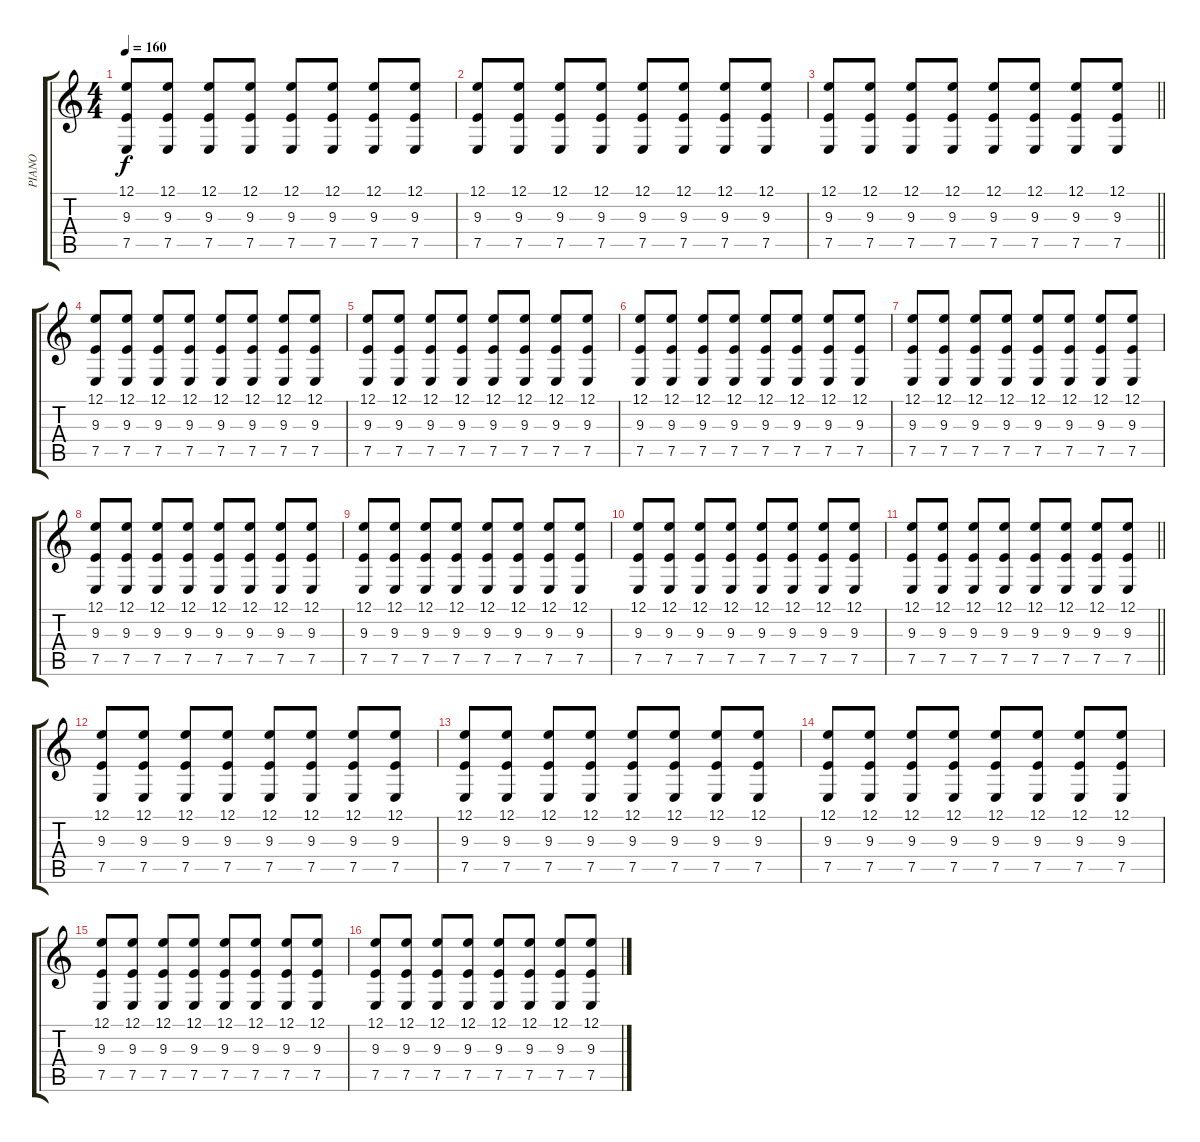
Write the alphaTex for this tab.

\track ("PIANO" "PIANO") {instrument honkytonkpiano}
\staff {score tabs}
\tuning (E4 B3 G3 D3 A2 E2) {hide}
\ts (4 4)
\tempo 160
\clef g2
\ks c
(12.1 9.3 7.5).8{dy f} (12.1 9.3 7.5).8 (12.1 9.3 7.5).8 (12.1 9.3 7.5).8 (12.1 9.3 7.5).8 (12.1 9.3 7.5).8 (12.1 9.3 7.5).8 (12.1 9.3 7.5).8 |
(12.1 9.3 7.5).8 (12.1 9.3 7.5).8 (12.1 9.3 7.5).8 (12.1 9.3 7.5).8 (12.1 9.3 7.5).8 (12.1 9.3 7.5).8 (12.1 9.3 7.5).8 (12.1 9.3 7.5).8 |
\barLineRight lightlight
(12.1 9.3 7.5).8 (12.1 9.3 7.5).8 (12.1 9.3 7.5).8 (12.1 9.3 7.5).8 (12.1 9.3 7.5).8 (12.1 9.3 7.5).8 (12.1 9.3 7.5).8 (12.1 9.3 7.5).8 |
(12.1 9.3 7.5).8 (12.1 9.3 7.5).8 (12.1 9.3 7.5).8 (12.1 9.3 7.5).8 (12.1 9.3 7.5).8 (12.1 9.3 7.5).8 (12.1 9.3 7.5).8 (12.1 9.3 7.5).8 |
(12.1 9.3 7.5).8 (12.1 9.3 7.5).8 (12.1 9.3 7.5).8 (12.1 9.3 7.5).8 (12.1 9.3 7.5).8 (12.1 9.3 7.5).8 (12.1 9.3 7.5).8 (12.1 9.3 7.5).8 |
(12.1 9.3 7.5).8 (12.1 9.3 7.5).8 (12.1 9.3 7.5).8 (12.1 9.3 7.5).8 (12.1 9.3 7.5).8 (12.1 9.3 7.5).8 (12.1 9.3 7.5).8 (12.1 9.3 7.5).8 |
(12.1 9.3 7.5).8 (12.1 9.3 7.5).8 (12.1 9.3 7.5).8 (12.1 9.3 7.5).8 (12.1 9.3 7.5).8 (12.1 9.3 7.5).8 (12.1 9.3 7.5).8 (12.1 9.3 7.5).8 |
(12.1 9.3 7.5).8 (12.1 9.3 7.5).8 (12.1 9.3 7.5).8 (12.1 9.3 7.5).8 (12.1 9.3 7.5).8 (12.1 9.3 7.5).8 (12.1 9.3 7.5).8 (12.1 9.3 7.5).8 |
(12.1 9.3 7.5).8 (12.1 9.3 7.5).8 (12.1 9.3 7.5).8 (12.1 9.3 7.5).8 (12.1 9.3 7.5).8 (12.1 9.3 7.5).8 (12.1 9.3 7.5).8 (12.1 9.3 7.5).8 |
(12.1 9.3 7.5).8 (12.1 9.3 7.5).8 (12.1 9.3 7.5).8 (12.1 9.3 7.5).8 (12.1 9.3 7.5).8 (12.1 9.3 7.5).8 (12.1 9.3 7.5).8 (12.1 9.3 7.5).8 |
\barLineRight lightlight
(12.1 9.3 7.5).8 (12.1 9.3 7.5).8 (12.1 9.3 7.5).8 (12.1 9.3 7.5).8 (12.1 9.3 7.5).8 (12.1 9.3 7.5).8 (12.1 9.3 7.5).8 (12.1 9.3 7.5).8 |
(12.1 9.3 7.5).8 (12.1 9.3 7.5).8 (12.1 9.3 7.5).8 (12.1 9.3 7.5).8 (12.1 9.3 7.5).8 (12.1 9.3 7.5).8 (12.1 9.3 7.5).8 (12.1 9.3 7.5).8 |
(12.1 9.3 7.5).8 (12.1 9.3 7.5).8 (12.1 9.3 7.5).8 (12.1 9.3 7.5).8 (12.1 9.3 7.5).8 (12.1 9.3 7.5).8 (12.1 9.3 7.5).8 (12.1 9.3 7.5).8 |
(12.1 9.3 7.5).8 (12.1 9.3 7.5).8 (12.1 9.3 7.5).8 (12.1 9.3 7.5).8 (12.1 9.3 7.5).8 (12.1 9.3 7.5).8 (12.1 9.3 7.5).8 (12.1 9.3 7.5).8 |
(12.1 9.3 7.5).8 (12.1 9.3 7.5).8 (12.1 9.3 7.5).8 (12.1 9.3 7.5).8 (12.1 9.3 7.5).8 (12.1 9.3 7.5).8 (12.1 9.3 7.5).8 (12.1 9.3 7.5).8 |
(12.1 9.3 7.5).8 (12.1 9.3 7.5).8 (12.1 9.3 7.5).8 (12.1 9.3 7.5).8 (12.1 9.3 7.5).8 (12.1 9.3 7.5).8 (12.1 9.3 7.5).8 (12.1 9.3 7.5).8
